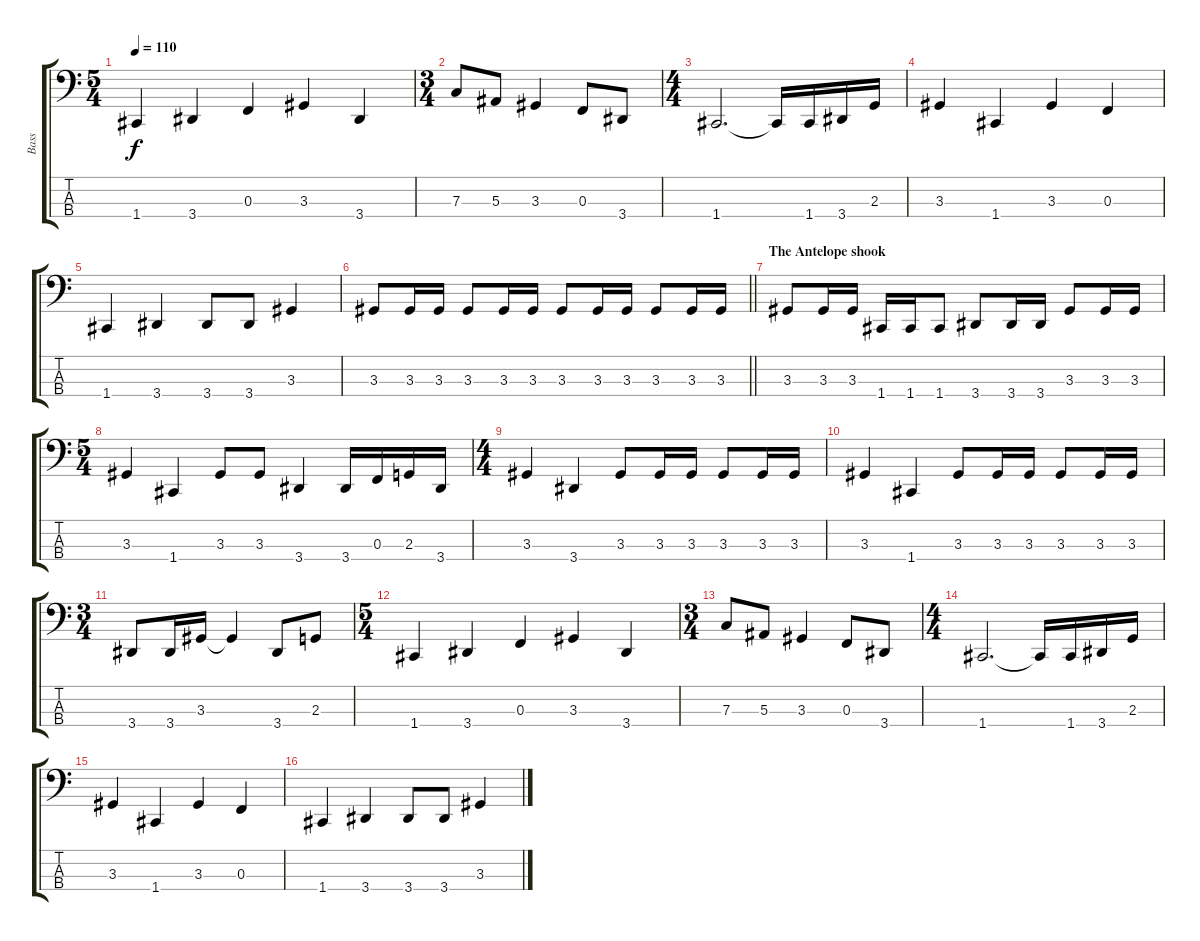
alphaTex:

\track ("Bass" "Bass") {instrument electricbasspick}
\staff {score tabs}
\tuning (Eb2 Bb1 F1 C1) {hide}
\ts (5 4)
\tempo 110
\clef f4
\ks c
1.4.4{dy f} 3.4.4 0.3.4 3.3.4 3.4.4 |
\ts (3 4)
7.3.8 5.3.8 3.3.4 0.3.8 3.4.8 |
\ts (4 4)
1.4.2{d} 1.4{t}.16 1.4.16 3.4.16 2.3.16 |
3.3.4 1.4.4 3.3.4 0.3.4 |
1.4.4 3.4.4 3.4.8 3.4.8 3.3.4 |
\barLineRight lightlight
3.3.8 3.3.16 3.3.16 3.3.8 3.3.16 3.3.16 3.3.8 3.3.16 3.3.16 3.3.8 3.3.16 3.3.16 |
\section ("" "The Antelope shook")
3.3.8 3.3.16 3.3.16 1.4.16 1.4.16 1.4.8 3.4.8 3.4.16 3.4.16 3.3.8 3.3.16 3.3.16 |
\ts (5 4)
3.3.4 1.4.4 3.3.8 3.3.8 3.4.4 3.4.16 0.3.16 2.3.16 3.4.16 |
\ts (4 4)
3.3.4 3.4.4 3.3.8 3.3.16 3.3.16 3.3.8 3.3.16 3.3.16 |
3.3.4 1.4.4 3.3.8 3.3.16 3.3.16 3.3.8 3.3.16 3.3.16 |
\ts (3 4)
3.4.8 3.4.16 3.3.16 3.3{t}.4 3.4.8 2.3.8 |
\ts (5 4)
1.4.4 3.4.4 0.3.4 3.3.4 3.4.4 |
\ts (3 4)
7.3.8 5.3.8 3.3.4 0.3.8 3.4.8 |
\ts (4 4)
1.4.2{d} 1.4{t}.16 1.4.16 3.4.16 2.3.16 |
3.3.4 1.4.4 3.3.4 0.3.4 |
1.4.4 3.4.4 3.4.8 3.4.8 3.3.4
